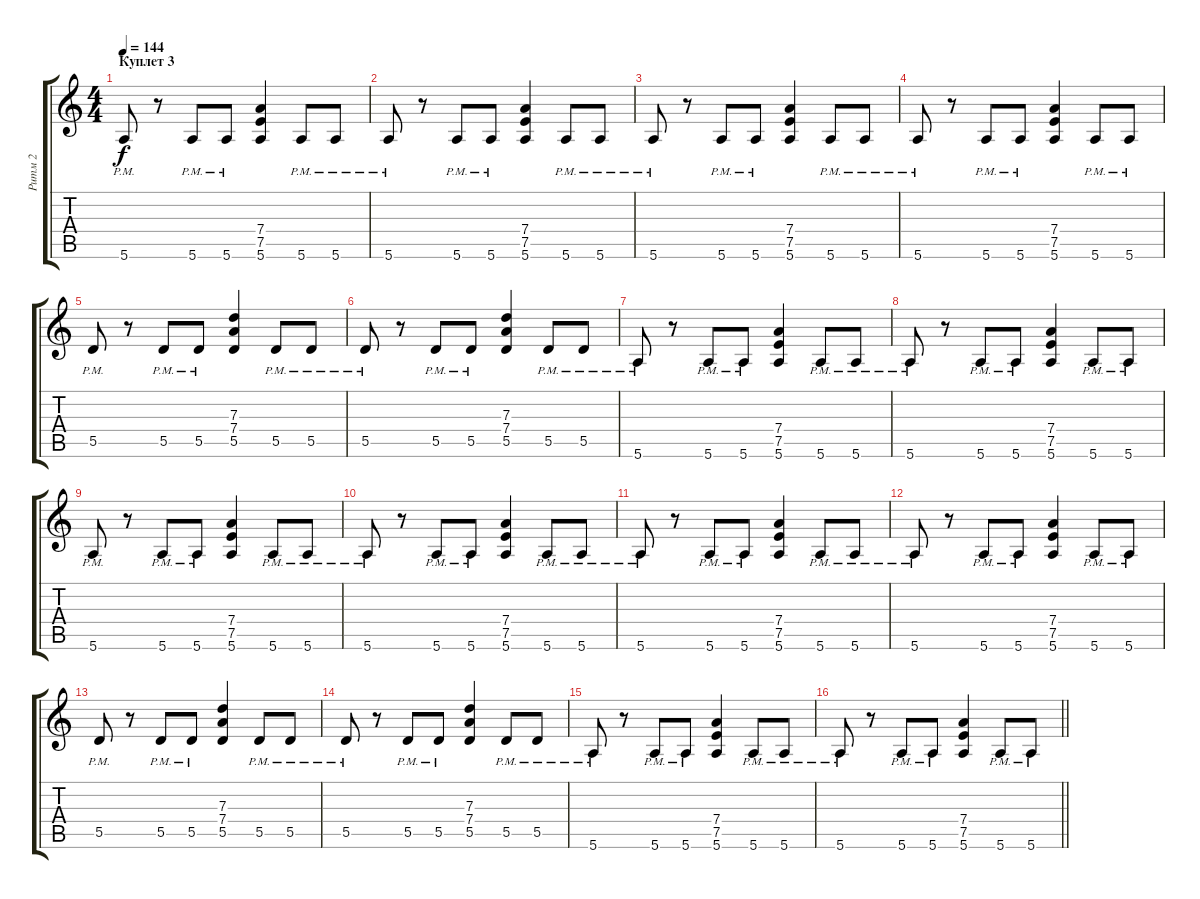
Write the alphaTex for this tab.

\track ("Ритм 2" "Ритм 2") {instrument distortionguitar}
\staff {score tabs}
\tuning (E4 B3 G3 D3 A2 E2) {hide}
\ts (4 4)
\section ("" "Куплет 3")
\tempo 144
\clef g2
\ks c
5.6{pm}.8{dy f} r.8 5.6{pm}.8 5.6{pm}.8 (7.4 7.5 5.6).4 5.6{pm}.8 5.6{pm}.8 |
5.6{pm}.8 r.8 5.6{pm}.8 5.6{pm}.8 (7.4 7.5 5.6).4 5.6{pm}.8 5.6{pm}.8 |
5.6{pm}.8 r.8 5.6{pm}.8 5.6{pm}.8 (7.4 7.5 5.6).4 5.6{pm}.8 5.6{pm}.8 |
5.6{pm}.8 r.8 5.6{pm}.8 5.6{pm}.8 (7.4 7.5 5.6).4 5.6{pm}.8 5.6{pm}.8 |
5.5{pm}.8 r.8 5.5{pm}.8 5.5{pm}.8 (7.3 7.4 5.5).4 5.5{pm}.8 5.5{pm}.8 |
5.5{pm}.8 r.8 5.5{pm}.8 5.5{pm}.8 (7.3 7.4 5.5).4 5.5{pm}.8 5.5{pm}.8 |
5.6{pm}.8 r.8 5.6{pm}.8 5.6{pm}.8 (7.4 7.5 5.6).4 5.6{pm}.8 5.6{pm}.8 |
5.6{pm}.8 r.8 5.6{pm}.8 5.6{pm}.8 (7.4 7.5 5.6).4 5.6{pm}.8 5.6{pm}.8 |
5.6{pm}.8 r.8 5.6{pm}.8 5.6{pm}.8 (7.4 7.5 5.6).4 5.6{pm}.8 5.6{pm}.8 |
5.6{pm}.8 r.8 5.6{pm}.8 5.6{pm}.8 (7.4 7.5 5.6).4 5.6{pm}.8 5.6{pm}.8 |
5.6{pm}.8 r.8 5.6{pm}.8 5.6{pm}.8 (7.4 7.5 5.6).4 5.6{pm}.8 5.6{pm}.8 |
5.6{pm}.8 r.8 5.6{pm}.8 5.6{pm}.8 (7.4 7.5 5.6).4 5.6{pm}.8 5.6{pm}.8 |
5.5{pm}.8 r.8 5.5{pm}.8 5.5{pm}.8 (7.3 7.4 5.5).4 5.5{pm}.8 5.5{pm}.8 |
5.5{pm}.8 r.8 5.5{pm}.8 5.5{pm}.8 (7.3 7.4 5.5).4 5.5{pm}.8 5.5{pm}.8 |
5.6{pm}.8 r.8 5.6{pm}.8 5.6{pm}.8 (7.4 7.5 5.6).4 5.6{pm}.8 5.6{pm}.8 |
\barLineRight lightlight
5.6{pm}.8 r.8 5.6{pm}.8 5.6{pm}.8 (7.4 7.5 5.6).4 5.6{pm}.8 5.6{pm}.8
